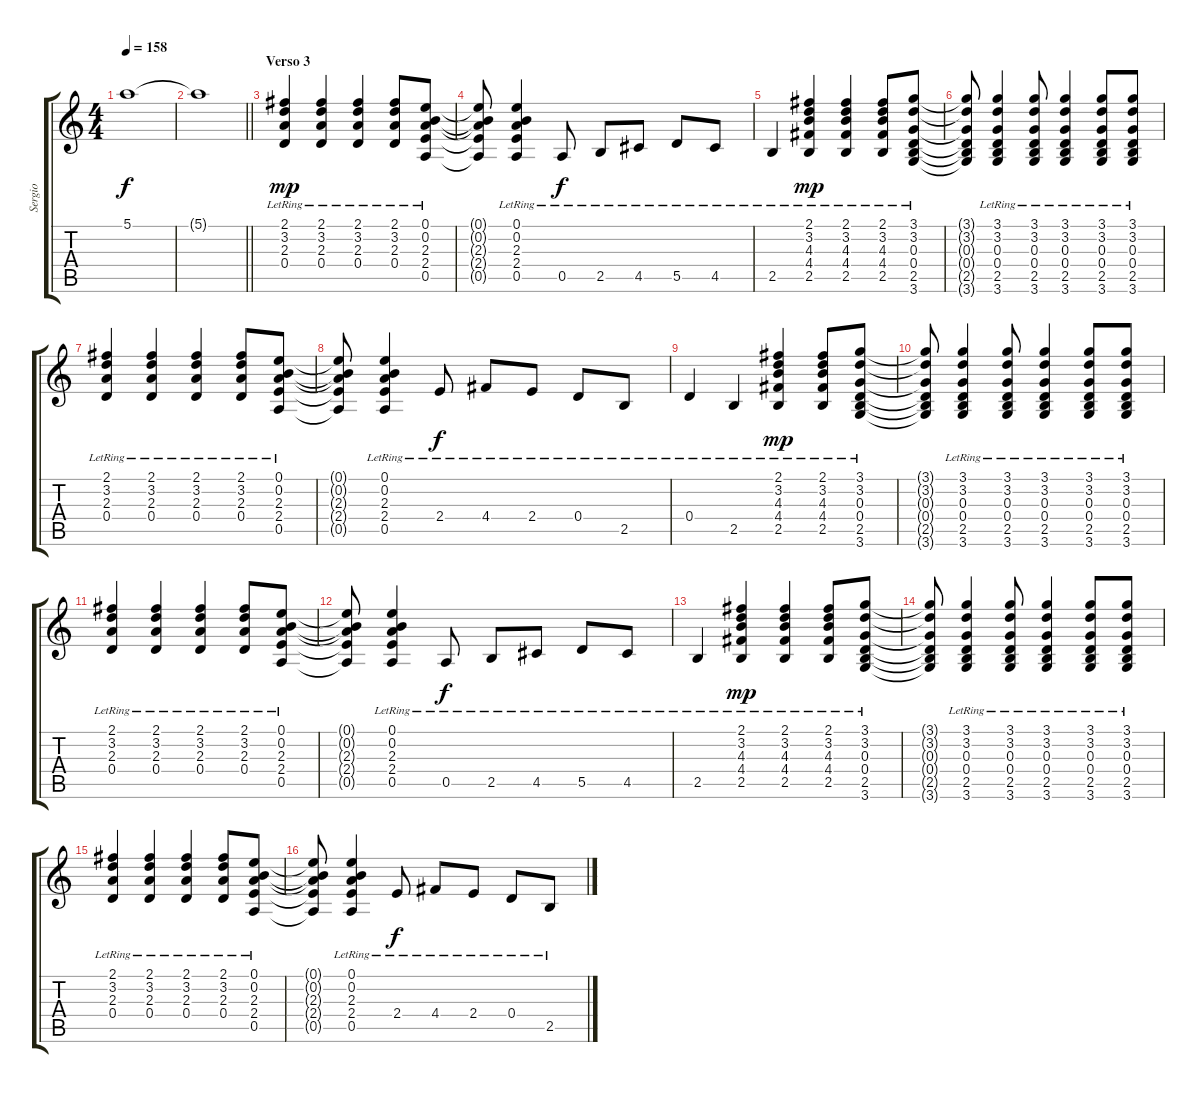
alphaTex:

\track ("Sergio" "Sergio") {instrument acousticguitarsteel}
\staff {score tabs}
\tuning (E4 B3 G3 D3 A2 E2) {hide}
\ts (4 4)
\tempo 158
\clef g2
\ks c
5.1{t}.1{dy f} |
\barLineRight lightlight
5.1{t}.1 |
\section ("" "Verso 3")
(2.1{lr} 3.2{lr} 2.3{lr} 0.4{lr}).4{dy mp} (2.1{lr} 3.2{lr} 2.3{lr} 0.4{lr}).4 (2.1{lr} 3.2{lr} 2.3{lr} 0.4{lr}).4 (2.1{lr} 3.2{lr} 2.3{lr} 0.4{lr}).8 (0.1{lr} 0.2{lr} 2.3{lr} 2.4{lr} 0.5{lr}).8 |
(0.1{t} 0.2{t} 2.3{t} 2.4{t} 0.5{t}).8 (0.1{lr} 0.2{lr} 2.3{lr} 2.4{lr} 0.5{lr}).4 0.5{lr}.8{dy f} 2.5{lr}.8 4.5{lr}.8 5.5{lr}.8 4.5{lr}.8 |
2.5{lr}.4 (2.1{lr} 3.2{lr} 4.3{lr} 4.4{lr} 2.5{lr}).4{dy mp} (2.1{lr} 3.2{lr} 4.3{lr} 4.4{lr} 2.5{lr}).4 (2.1{lr} 3.2{lr} 4.3{lr} 4.4{lr} 2.5{lr}).8 (3.1{lr} 3.2{lr} 0.3{lr} 0.4{lr} 2.5{lr} 3.6{lr}).8 |
(3.1{t} 3.2{t} 0.3{t} 0.4{t} 2.5{t} 3.6{t}).8 (3.1{lr} 3.2{lr} 0.3{lr} 0.4{lr} 2.5{lr} 3.6{lr}).4 (3.1{lr} 3.2{lr} 0.3{lr} 0.4{lr} 2.5{lr} 3.6{lr}).8 (3.1{lr} 3.2{lr} 0.3{lr} 0.4{lr} 2.5{lr} 3.6{lr}).4 (3.1{lr} 3.2{lr} 0.3{lr} 0.4{lr} 2.5{lr} 3.6{lr}).8 (3.1{lr} 3.2{lr} 0.3{lr} 0.4{lr} 2.5{lr} 3.6{lr}).8 |
(2.1{lr} 3.2{lr} 2.3{lr} 0.4{lr}).4 (2.1{lr} 3.2{lr} 2.3{lr} 0.4{lr}).4 (2.1{lr} 3.2{lr} 2.3{lr} 0.4{lr}).4 (2.1{lr} 3.2{lr} 2.3{lr} 0.4{lr}).8 (0.1{lr} 0.2{lr} 2.3{lr} 2.4{lr} 0.5{lr}).8 |
(0.1{t} 0.2{t} 2.3{t} 2.4{t} 0.5{t}).8 (0.1{lr} 0.2{lr} 2.3{lr} 2.4{lr} 0.5{lr}).4 2.4{lr}.8{dy f} 4.4{lr}.8 2.4{lr}.8 0.4{lr}.8 2.5{lr}.8 |
0.4{lr}.4 2.5{lr}.4 (2.1{lr} 3.2{lr} 4.3{lr} 4.4{lr} 2.5{lr}).4{dy mp} (2.1{lr} 3.2{lr} 4.3{lr} 4.4{lr} 2.5{lr}).8 (3.1{lr} 3.2{lr} 0.3{lr} 0.4{lr} 2.5{lr} 3.6{lr}).8 |
(3.1{t} 3.2{t} 0.3{t} 0.4{t} 2.5{t} 3.6{t}).8 (3.1{lr} 3.2{lr} 0.3{lr} 0.4{lr} 2.5{lr} 3.6{lr}).4 (3.1{lr} 3.2{lr} 0.3{lr} 0.4{lr} 2.5{lr} 3.6{lr}).8 (3.1{lr} 3.2{lr} 0.3{lr} 0.4{lr} 2.5{lr} 3.6{lr}).4 (3.1{lr} 3.2{lr} 0.3{lr} 0.4{lr} 2.5{lr} 3.6{lr}).8 (3.1{lr} 3.2{lr} 0.3{lr} 0.4{lr} 2.5{lr} 3.6{lr}).8 |
(2.1{lr} 3.2{lr} 2.3{lr} 0.4{lr}).4 (2.1{lr} 3.2{lr} 2.3{lr} 0.4{lr}).4 (2.1{lr} 3.2{lr} 2.3{lr} 0.4{lr}).4 (2.1{lr} 3.2{lr} 2.3{lr} 0.4{lr}).8 (0.1{lr} 0.2{lr} 2.3{lr} 2.4{lr} 0.5{lr}).8 |
(0.1{t} 0.2{t} 2.3{t} 2.4{t} 0.5{t}).8 (0.1{lr} 0.2{lr} 2.3{lr} 2.4{lr} 0.5{lr}).4 0.5{lr}.8{dy f} 2.5{lr}.8 4.5{lr}.8 5.5{lr}.8 4.5{lr}.8 |
2.5{lr}.4 (2.1{lr} 3.2{lr} 4.3{lr} 4.4{lr} 2.5{lr}).4{dy mp} (2.1{lr} 3.2{lr} 4.3{lr} 4.4{lr} 2.5{lr}).4 (2.1{lr} 3.2{lr} 4.3{lr} 4.4{lr} 2.5{lr}).8 (3.1{lr} 3.2{lr} 0.3{lr} 0.4{lr} 2.5{lr} 3.6{lr}).8 |
(3.1{t} 3.2{t} 0.3{t} 0.4{t} 2.5{t} 3.6{t}).8 (3.1{lr} 3.2{lr} 0.3{lr} 0.4{lr} 2.5{lr} 3.6{lr}).4 (3.1{lr} 3.2{lr} 0.3{lr} 0.4{lr} 2.5{lr} 3.6{lr}).8 (3.1{lr} 3.2{lr} 0.3{lr} 0.4{lr} 2.5{lr} 3.6{lr}).4 (3.1{lr} 3.2{lr} 0.3{lr} 0.4{lr} 2.5{lr} 3.6{lr}).8 (3.1{lr} 3.2{lr} 0.3{lr} 0.4{lr} 2.5{lr} 3.6{lr}).8 |
(2.1{lr} 3.2{lr} 2.3{lr} 0.4{lr}).4 (2.1{lr} 3.2{lr} 2.3{lr} 0.4{lr}).4 (2.1{lr} 3.2{lr} 2.3{lr} 0.4{lr}).4 (2.1{lr} 3.2{lr} 2.3{lr} 0.4{lr}).8 (0.1{lr} 0.2{lr} 2.3{lr} 2.4{lr} 0.5{lr}).8 |
(0.1{t} 0.2{t} 2.3{t} 2.4{t} 0.5{t}).8 (0.1{lr} 0.2{lr} 2.3{lr} 2.4{lr} 0.5{lr}).4 2.4{lr}.8{dy f} 4.4{lr}.8 2.4{lr}.8 0.4{lr}.8 2.5{lr}.8
